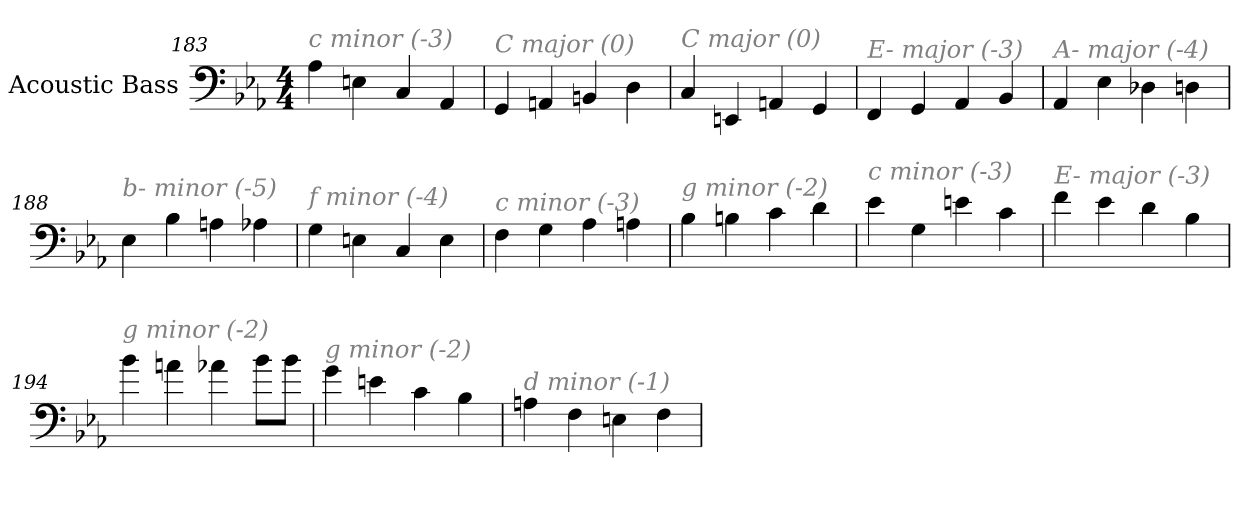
**kern
*part1
*staff1
*I"Acoustic Bass
*clefF4
*ITrd7c12
*k[b-e-a-]
*E-:
*M4/4
=183
!LO:TX:i:color=#808080:t=c minor (-3)
4AA-
4EEn
4CC
4AAA-
=184
!LO:TX:i:color=#808080:t=C major (0)
4GGG
4AAAn
4BBBn
4DD
=185
!LO:TX:i:color=#808080:t=C major (0)
4CC
4EEEn
4AAAn
4GGG
=186
!LO:TX:i:color=#808080:t=E- major (-3)
4FFF
4GGG
4AAA-
4BBB-
=187
!LO:TX:i:color=#808080:t=A- major (-4)
4AAA-
4EE-
4DD-X
4DDn
=188
!LO:TX:i:color=#808080:t=b- minor (-5)
4EE-
4BB-
4AAn
4AA-X
=189
!LO:TX:i:color=#808080:t=f minor (-4)
4GG
4EEn
4CC
4EE
=190
!LO:TX:i:color=#808080:t=c minor (-3)
4FF
4GG
4AA-
4AAn
=191
!LO:TX:i:color=#808080:t=g minor (-2)
4BB-
4BBn
4C
4D
=192
!LO:TX:i:color=#808080:t=c minor (-3)
4E-
4GG
4En
4C
=193
!LO:TX:i:color=#808080:t=E- major (-3)
4F
4E-
4D
4BB-
=194
!LO:TX:i:color=#808080:t=g minor (-2)
4B-
4An
4A-X
8B-L
8B-J
=195
!LO:TX:i:color=#808080:t=g minor (-2)
4G
4En
4C
4BB-
=196
!LO:TX:i:color=#808080:t=d minor (-1)
4AAn
4FF
4EEn
4FF
=
*-
